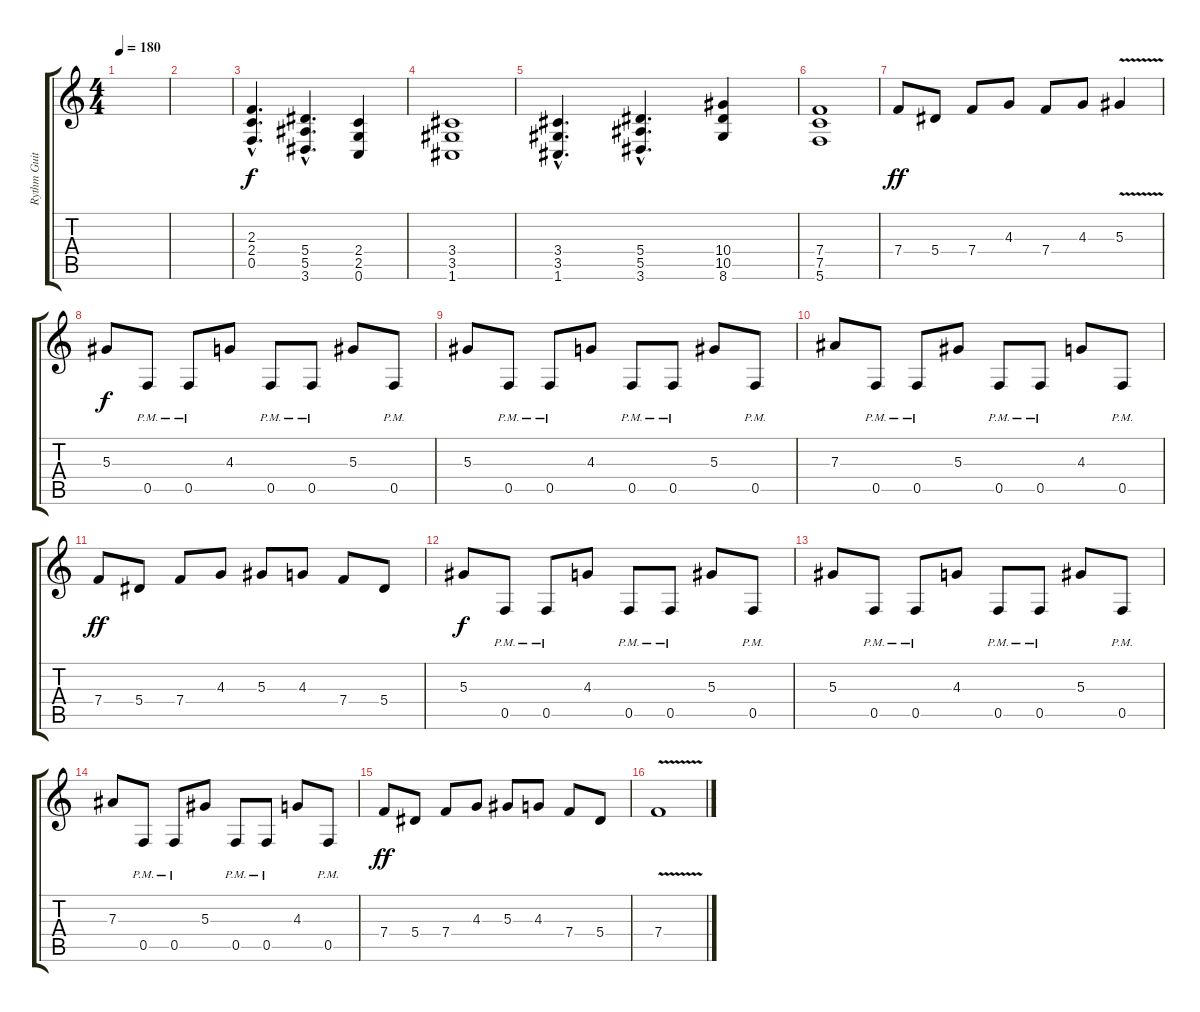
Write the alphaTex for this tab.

\track ("Rythm Guitar 2" "Rythm Guit") {instrument distortionguitar}
\staff {score tabs}
\tuning (C4 G3 Eb3 Bb2 F2 C2) {hide}
\ts (4 4)
\tempo 180
\clef g2
\ks c
|
|
(2.3{hac} 2.4{hac} 0.5{hac}).4{d} (5.4{hac} 5.5{hac} 3.6{hac}).4{d} (2.4 2.5 0.6).4 |
(3.4 3.5 1.6).1 |
(3.4{hac} 3.5{hac} 1.6{hac}).4{d} (5.4{hac} 5.5{hac} 3.6{hac}).4{d} (10.4 10.5 8.6).4 |
(7.4 7.5 5.6).1 |
7.4.8{dy ff} 5.4.8 7.4.8 4.3.8 7.4.8 4.3.8 5.3{v}.4 |
5.3.8{dy f} 0.5{pm}.8 0.5{pm}.8 4.3.8 0.5{pm}.8 0.5{pm}.8 5.3.8 0.5{pm}.8 |
5.3.8 0.5{pm}.8 0.5{pm}.8 4.3.8 0.5{pm}.8 0.5{pm}.8 5.3.8 0.5{pm}.8 |
7.3.8 0.5{pm}.8 0.5{pm}.8 5.3.8 0.5{pm}.8 0.5{pm}.8 4.3.8 0.5{pm}.8 |
7.4.8{dy ff} 5.4.8 7.4.8 4.3.8 5.3.8 4.3.8 7.4.8 5.4.8 |
5.3.8{dy f} 0.5{pm}.8 0.5{pm}.8 4.3.8 0.5{pm}.8 0.5{pm}.8 5.3.8 0.5{pm}.8 |
5.3.8 0.5{pm}.8 0.5{pm}.8 4.3.8 0.5{pm}.8 0.5{pm}.8 5.3.8 0.5{pm}.8 |
7.3.8 0.5{pm}.8 0.5{pm}.8 5.3.8 0.5{pm}.8 0.5{pm}.8 4.3.8 0.5{pm}.8 |
7.4.8{dy ff} 5.4.8 7.4.8 4.3.8 5.3.8 4.3.8 7.4.8 5.4.8 |
7.4{v}.1{volume 9}
